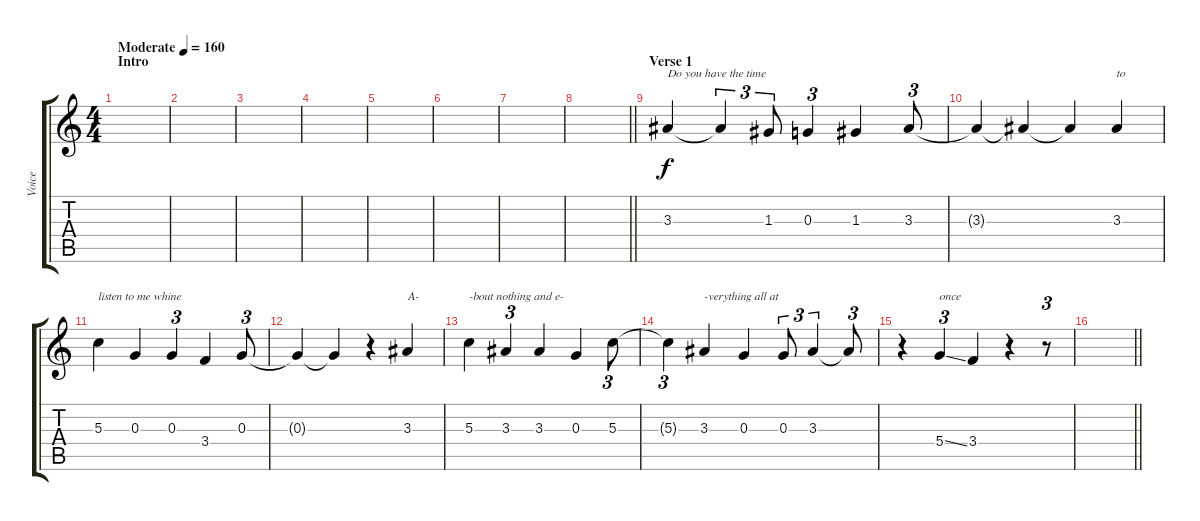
\track ("Voice" "Voice") {instrument distortionguitar}
\staff {score tabs}
\tuning (E4 B3 G3 D3 A2 E2) {hide}
\ts (4 4)
\section ("" "Intro")
\tempo (160 "Moderate")
\clef g2
\ks c
|
|
|
|
|
|
|
\barLineRight lightlight
|
\section ("" "Verse 1")
3.3.4{txt "Do you have the time"} 3.3{t}.4{tu (3 2)} 1.3.8{tu (3 2)} 0.3.4{tu (3 2)} 1.3.4 3.3.8{tu (3 2)} |
3.3{t}.4 3.3{t}.4 3.3{t}.4 3.3.4{txt "to"} |
5.3.4{txt "listen to me whine"} 0.3.4 0.3.4{tu (3 2)} 3.4.4 0.3.8{tu (3 2)} |
0.3{t}.4 0.3{t}.4 r.4 3.3.4{txt "A-"} |
5.3.4{txt "-bout nothing and e-"} 3.3.4{tu (3 2)} 3.3.4 0.3.4 5.3.8{tu (3 2)} |
5.3{t}.4{tu (3 2)} 3.3.4{txt "-verything all at"} 0.3.4 0.3.8{tu (3 2)} 3.3.4{tu (3 2)} 3.3{t}.8{tu (3 2)} |
r.4 5.4{ss}.4{tu (3 2) txt "once"} 3.4.4 r.4 r.8{tu (3 2)} |
\barLineRight lightlight
